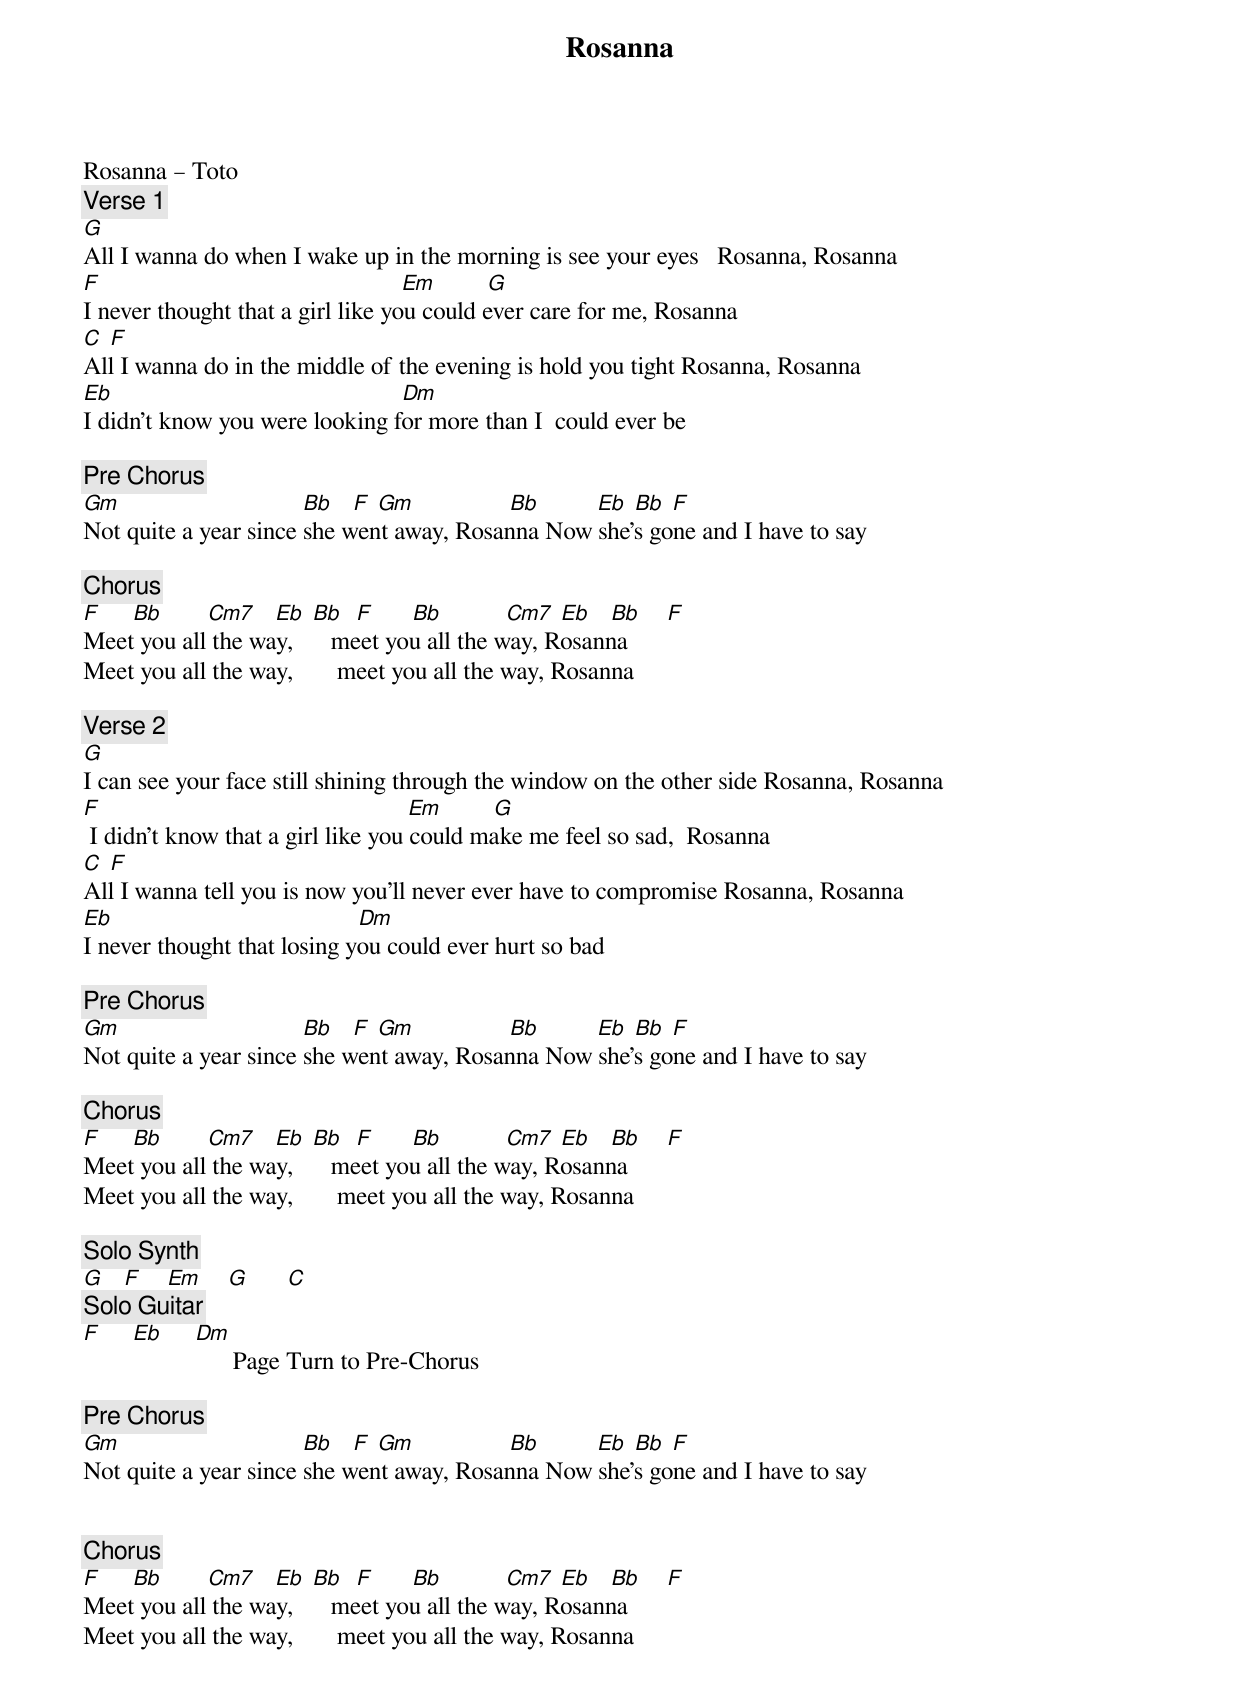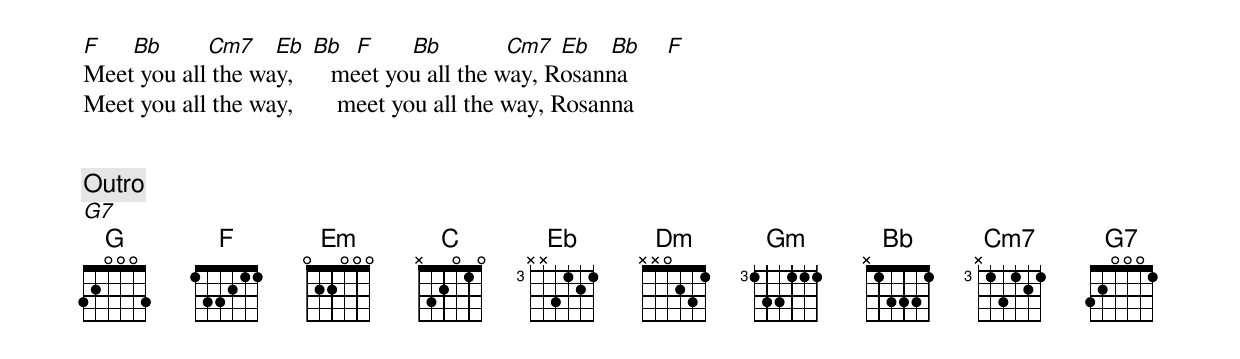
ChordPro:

{title: Rosanna}
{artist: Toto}
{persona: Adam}
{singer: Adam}
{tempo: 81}
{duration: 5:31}
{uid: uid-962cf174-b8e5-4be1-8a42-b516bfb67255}
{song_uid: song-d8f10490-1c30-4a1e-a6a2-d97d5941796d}



Rosanna – Toto
{comment: Verse 1}
[G]
All I wanna do when I wake up in the morning is see your eyes   Rosanna, Rosanna
[F]                                                [Em]					  	[G]
I never thought that a girl like you could ever care for me,	Rosanna
[C] [F]
All I wanna do in the middle of the evening is hold you tight	Rosanna, Rosanna
[Eb]                                              [Dm]
I didn't know you were looking for more than I  could ever be

{comment: Pre Chorus}
[Gm]                           		[Bb]			[F]	[Gm]            			[Bb]         [Eb] [Bb] [F]
Not quite a year since she went away, Rosanna	Now she's gone and I have to say

{comment: Chorus}
[F]    	[Bb]      	[Cm7]  	[Eb] [Bb]  [F]    		[Bb]          [Cm7]	[Eb]   [Bb]	   [F]
Meet you all the way,      meet you all the way,	Rosanna
Meet you all the way,      	meet you all the way,	Rosanna

{comment: Verse 2}
[G]
I can see your face still shining through the window on the other side Rosanna, Rosanna
[F]                                                 [Em]						  [G]
 I didn't know that a girl like you could make me feel so sad,		Rosanna
[C] [F]
All I wanna tell you is now you'll never ever have to compromise	Rosanna, Rosanna
[Eb]                                       [Dm]
I never thought that losing you could ever hurt so bad

{comment: Pre Chorus}
[Gm]                           		[Bb]			[F]	[Gm]            			[Bb]         [Eb] [Bb] [F]
Not quite a year since she went away, Rosanna	Now she's gone and I have to say

{comment: Chorus}
[F]    	[Bb]      	[Cm7]  	[Eb] [Bb]  [F]    		[Bb]          [Cm7]	[Eb]   [Bb]	   [F]
Meet you all the way,      meet you all the way,	Rosanna
Meet you all the way,      	meet you all the way,	Rosanna

{comment: Solo Synth}
[G]   [F]    [Em]    [G]	     [C]
{comment: Solo Guitar}
[F]     [Eb]     [Dm]						Page Turn to Pre-Chorus

{comment: Pre Chorus}
[Gm]                           		[Bb]			[F]	[Gm]            			[Bb]         [Eb] [Bb] [F]
Not quite a year since she went away, Rosanna	Now she's gone and I have to say


{comment: Chorus}
[F]    	[Bb]      	[Cm7]  	[Eb] [Bb]  [F]    		[Bb]          [Cm7]	[Eb]   [Bb]	   [F]
Meet you all the way,      meet you all the way,	Rosanna
Meet you all the way,      	meet you all the way,	Rosanna

[F]    	[Bb]      	[Cm7]  	[Eb] [Bb]  [F]    		[Bb]          [Cm7]	[Eb]   [Bb]	   [F]
Meet you all the way,      meet you all the way,	Rosanna
Meet you all the way,      	meet you all the way,	Rosanna


{comment: Outro}
[G7]
